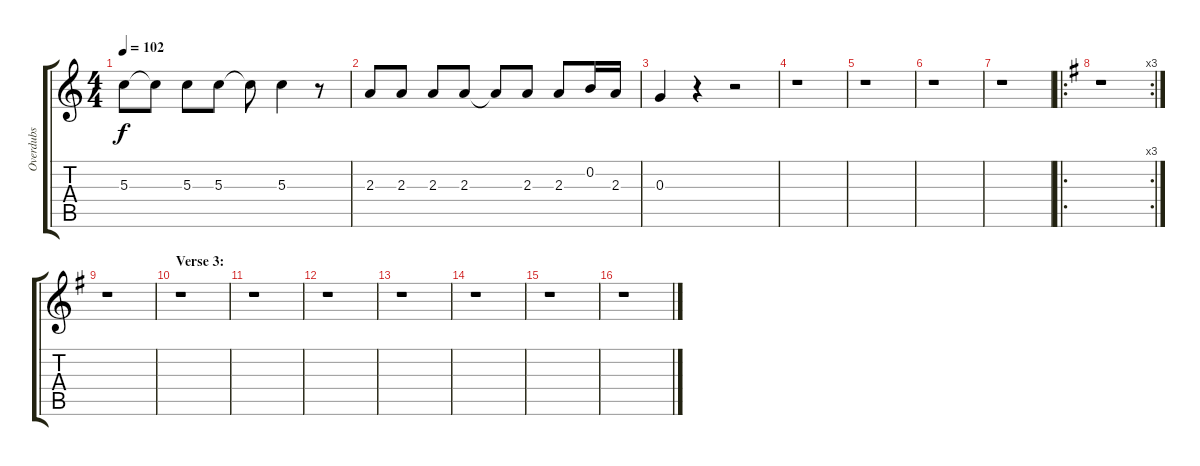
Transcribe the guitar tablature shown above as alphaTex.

\track ("Overdubs" "Overdubs") {instrument overdrivenguitar}
\staff {score tabs}
\tuning (E4 B3 G3 D3 A2 E2) {hide}
\ts (4 4)
\tempo 102
\clef g2
\ks c
5.3.8{dy f} 5.3{t}.8 5.3.8 5.3.8 5.3{t}.8 5.3.4 r.8 |
2.3.8 2.3.8 2.3.8 2.3.8 2.3{t}.8 2.3.8 2.3.8 0.2.16 2.3.16 |
0.3.4 r.4 r.2 |
r.1 |
r.1 |
r.1 |
r.1 |
\ro
\rc 3
\ks g
r.1 |
r.1 |
\section ("" "Verse 3:")
r.1 |
r.1 |
r.1 |
r.1 |
r.1 |
r.1 |
r.1
